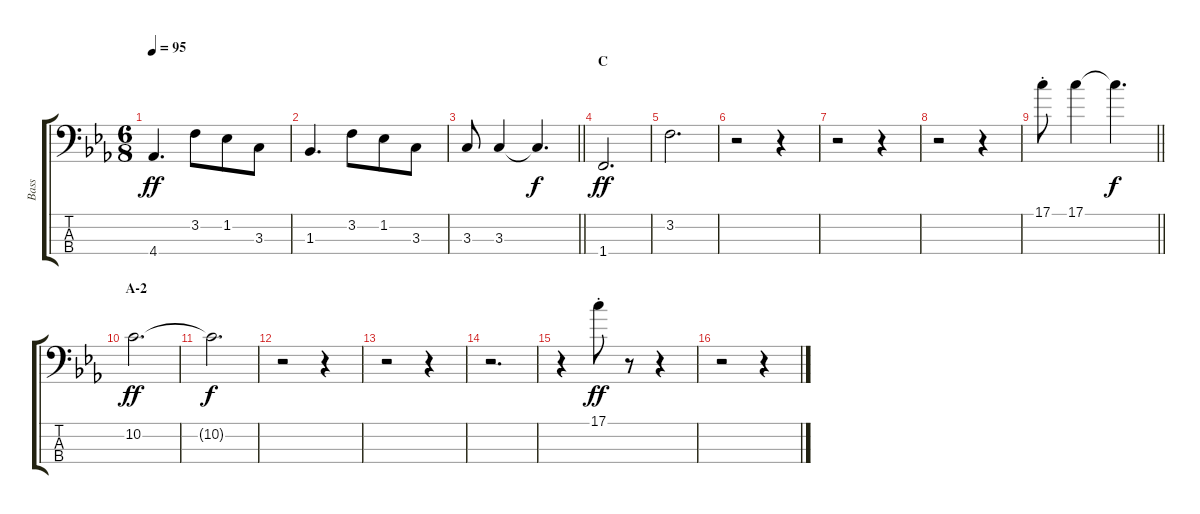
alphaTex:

\track ("Bass" "Bass") {instrument electricbassfinger}
\staff {score tabs}
\tuning (G2 D2 A1 E1) {hide}
\ts (6 8)
\tempo 95
\clef f4
\ks eb
4.4.4{d dy ff} 3.2.8 1.2.8 3.3.8 |
1.3.4{d} 3.2.8 1.2.8 3.3.8 |
\barLineRight lightlight
3.3.8 3.3.4 3.3{t}.4{d dy f} |
\section ("" "C")
1.4.2{d dy ff} |
3.2.2{d} |
r.2 r.4 |
r.2 r.4 |
r.2 r.4 |
\barLineRight lightlight
17.1{st}.8 17.1.4 17.1{t}.4{d dy f} |
\section ("" "A-2")
10.2.2{d dy ff} |
10.2{t}.2{d dy f} |
r.2 r.4 |
r.2 r.4 |
r.2{d} |
r.4 17.1{st}.8{dy ff} r.8 r.4 |
r.2 r.4
